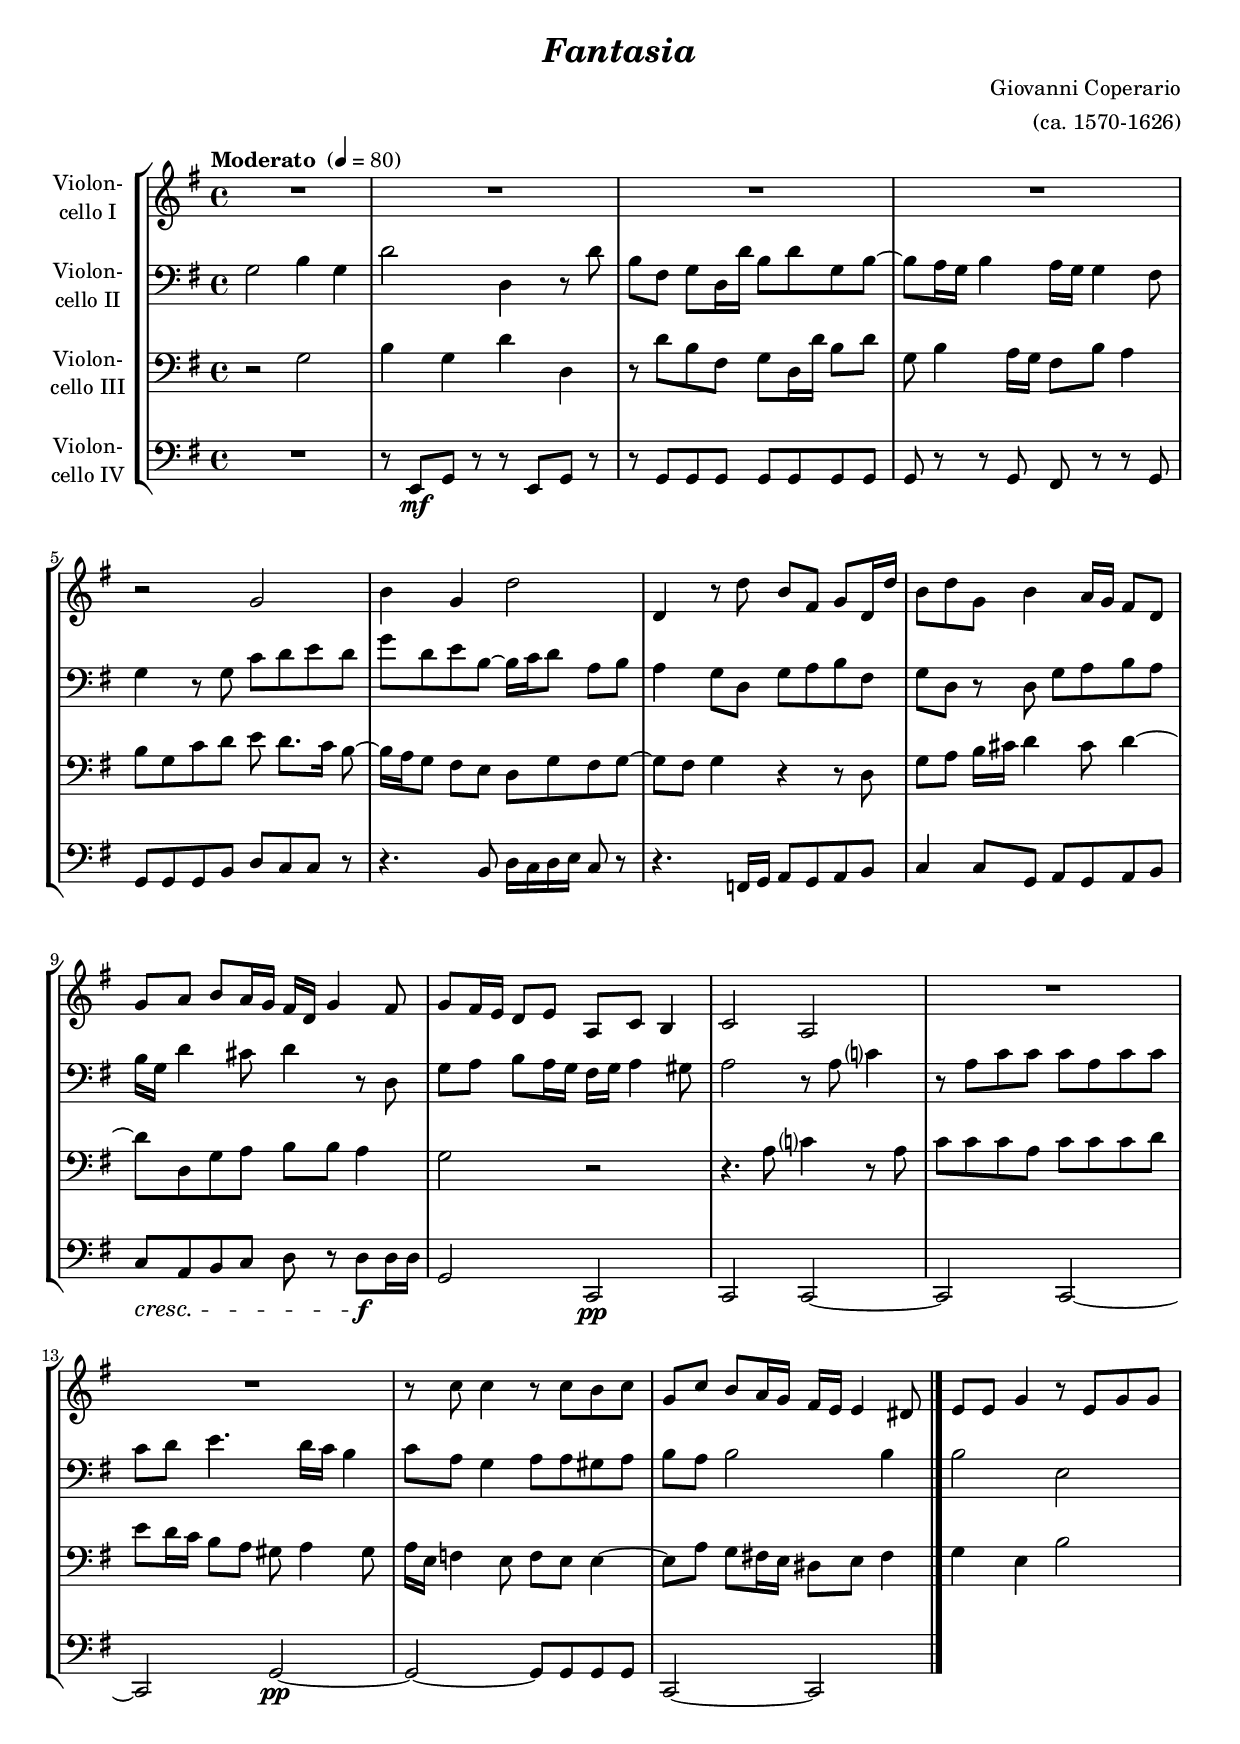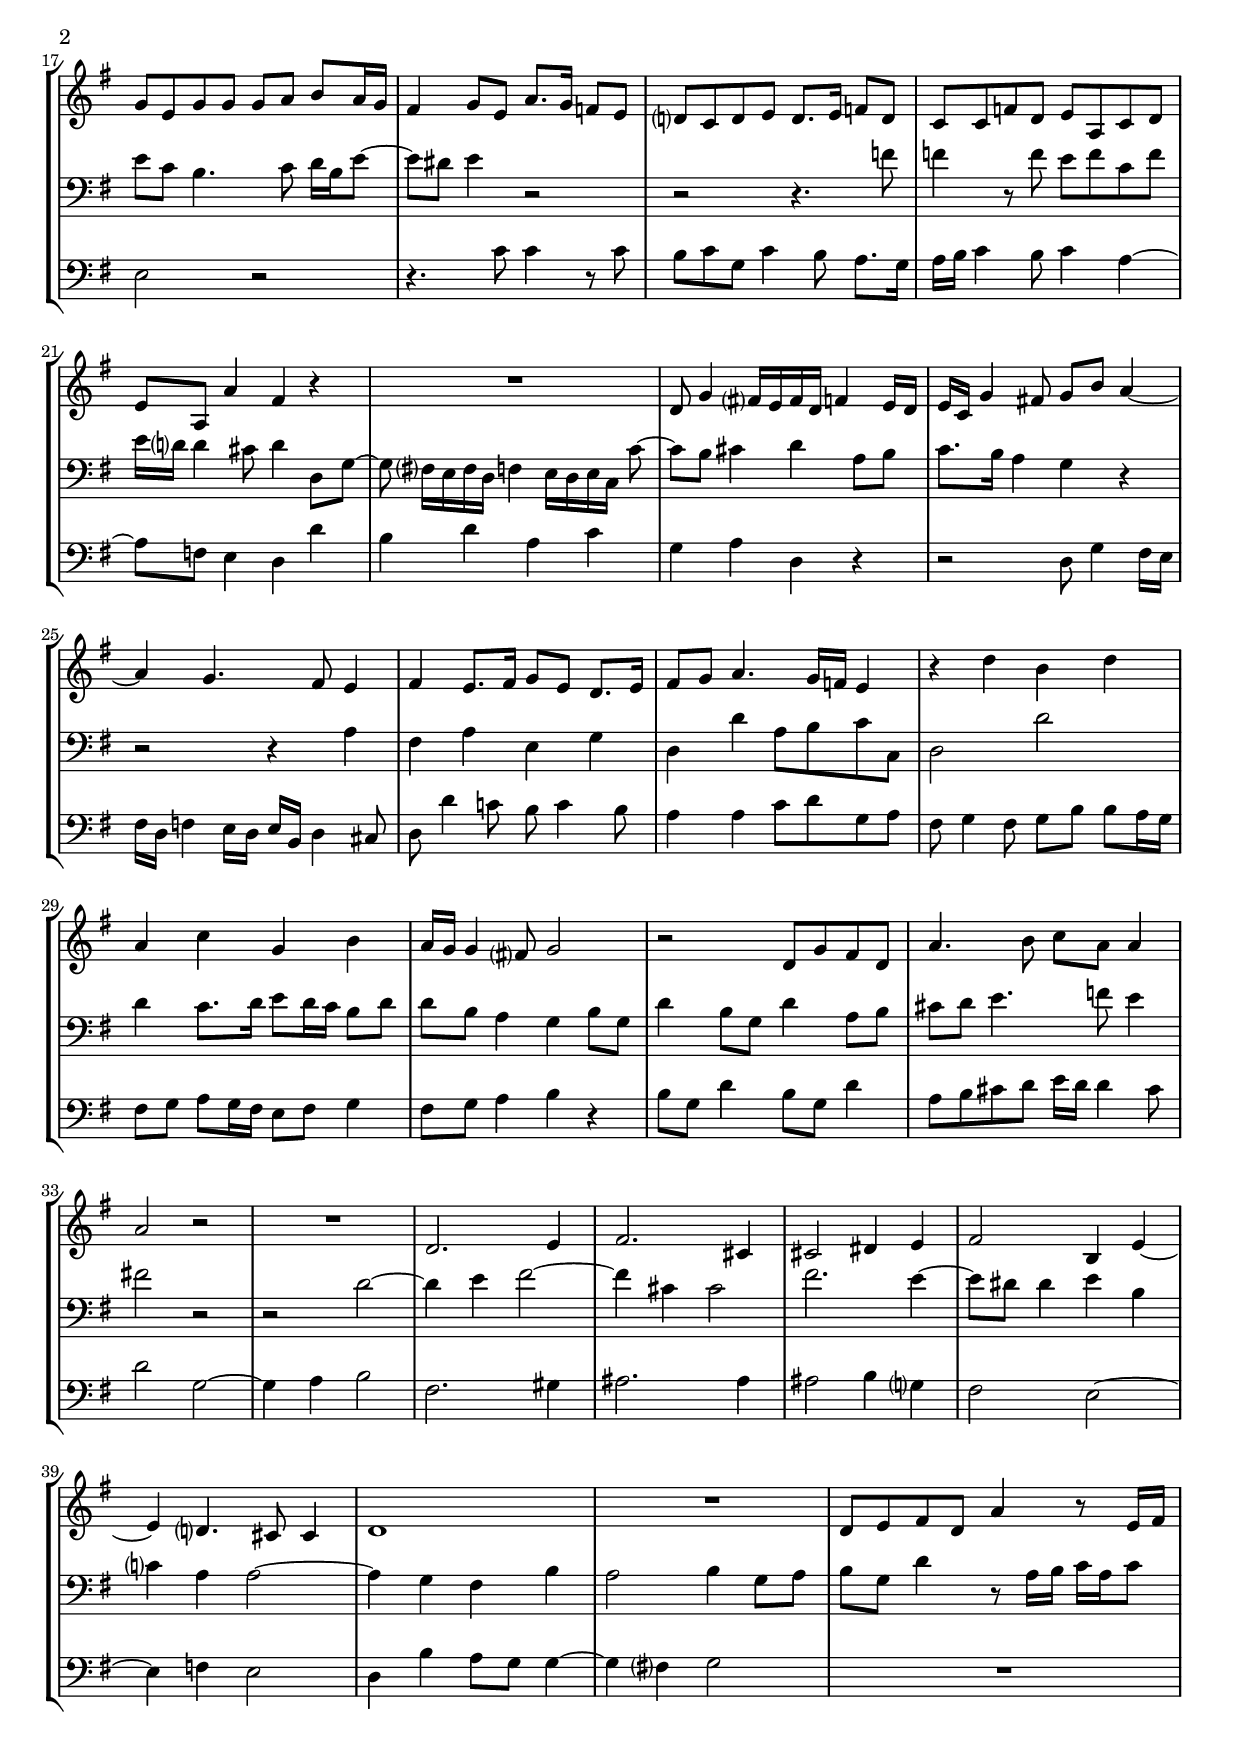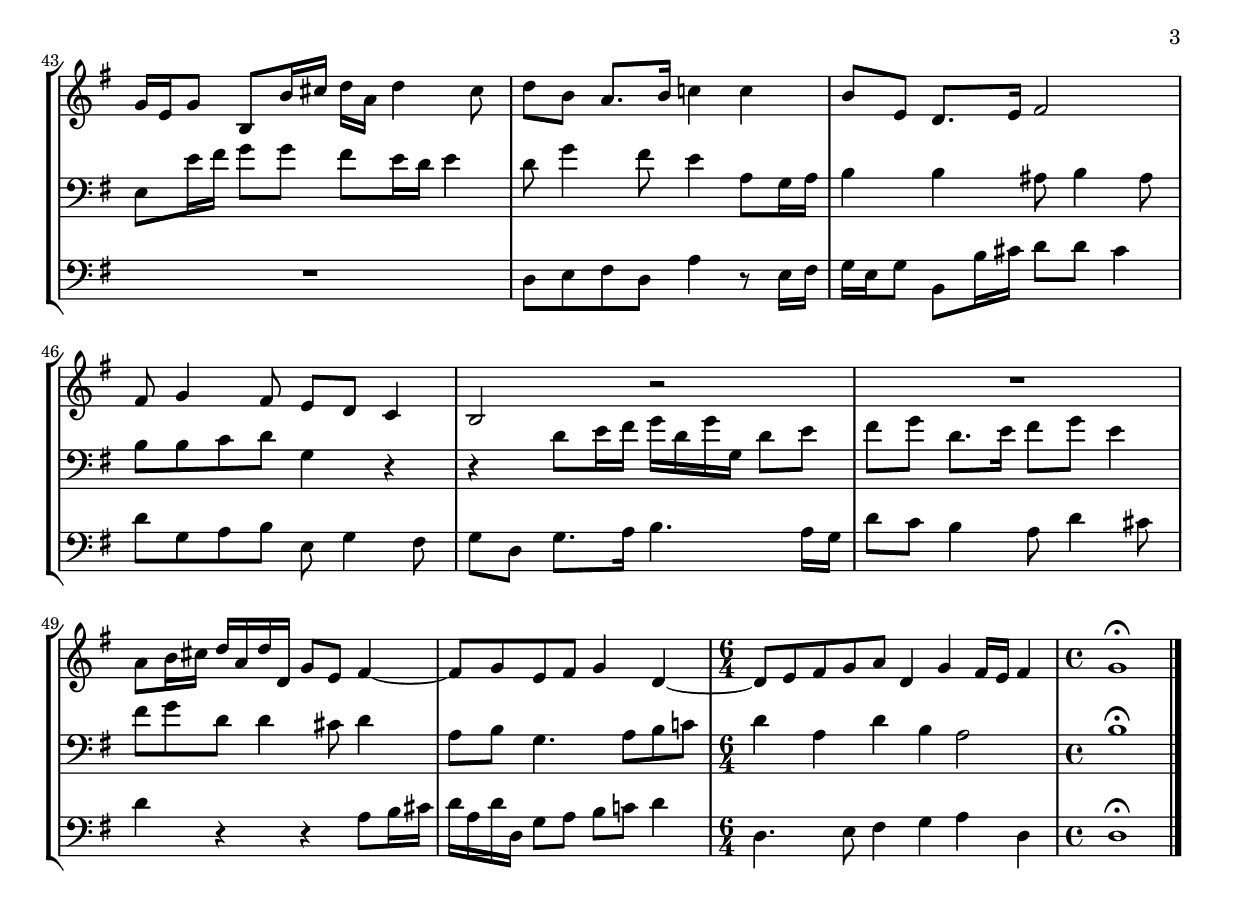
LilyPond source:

\version "2.18.2"
\include "deutsch.ly"
  
#(set-global-staff-size 18.5)

\header {
  title     = \markup \bold \italic "Fantasia"
  composer  = "Giovanni Coperario"
  arranger  = "(ca. 1570-1626)"
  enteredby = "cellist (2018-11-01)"
%  piece     = ""
}

voiceconsts = {
  \key c \major
  \time 4/4
  \clef "bass"
%  \numericTimeSignature
  \compressFullBarRests
  % Set default beaming for all staves
% \set Timing.beamExceptions = #'()
% \set Timing.baseMoment     = #(ly:make-moment 1 4)
% \set Timing.beatStructure  = #'(1 1 1)
  \tempo "Moderato " 4=80
}

micl = "clarinet"
mifl = "flute"
miob = "oboe"
mifh = "french horn"
misx = "tenor sax"
mist = "string ensemble 1"
miba = "cello"

va = \relative c'' {
  \voiceconsts
  \clef "treble"
  
  R1*4
  r2 c
  e4 c g'2

  g,4 r8 g' e h c g16 g'
  e8 g c, e4 d16 c h8 g
  c d e d16 c h g c4 h8
  c h16 a g8 a d, f e4
  f2 d

  R1*2
  r8 f' f4 r8 f e f
  c f e d16 c h a a4 gis8
  a a c4 r8 a c c
  c a c c c d e d16 c
  h4 c8 a d8. c16 b8 a

  g? f g a g8. a16 b8 g
  f f b g a d, f g
  a d, d'4 h r
  R1
  g8 c4 h?16[ a h g] b4 a16 g
  a f c'4 h!8 c e d4~

  d c4. h8 a4
  h a8. h16 c8 a g8. a16
  h8 c d4. c16 b a4
  r g' e g
  d f c e
  d16 c c4 h?8 c2

  r g8 c h g
  d'4. e8 f d d4
  d2 r
  R1
  g,2. a4
  h2. fis4
  fis2 gis4 a
  h2 e,4 a~
  a g?4. fis8 fis4

  g1
  R
  g8 a h g d'4 r8 a16 h
  c a c8 e, e'16 fis g d g4 fis8
  g e d8. e16 f!4 f
  e8 a, g8. a16 h2
  h8 c4 h8 a g f4

  e2 r
  R1
  d'8 e16 fis g d g g, c8 a h4~
  h8 c a h c4 g~ \time 6/4
  g8 a h c d g,4 c h16 a h4 \time 4/4
  c1\fermata \bar "|."
}

vb = \relative c' {
  \voiceconsts

  c2 e4 c
  g'2 g,4 r8 g'
  e h c g16 g' e8 g c, e~
  e d16 c e4 d16 c c4 h8
  c4 r8 c f g a g
  c g a e~ e16 f g8 d e

  d4 c8 g c d e h
  c g r g c d e d
  e16 c g'4 fis8 g4 r8 g,
  c d e d16 c h c d4 cis8
  d2 r8 d f?4
  r8 d f f f d f f

  f g a4. g16 f e4
  f8 d c4 d8 d cis d
  e d e2 e4
  e2 a,
  a'8 f e4. f8 g16 e a8~
  a gis a4 r2

  r r4. b8
  b4 r8 b a b f b
  a16 g? g4 fis8 g4 g,8 c~
  c h?16[ a h g] b4 a16[ g a f] f'8~
  f e fis4 g d8 e
  f8. e16 d4 c r

  r2 r4 d
  h d a c
  g g' d8 e f f,
  g2 g'
  g4 f8. g16 a8 g16 f e8 g
  g e d4 c e8 c

  g'4 e8 c g'4 d8 e
  fis g a4. b8 a4
  h!2 r
  r g~
  g4 a h2~
  h4 fis fis2
  h2. a4~
  a8 gis gis4 a e
  f? d d2~

  d4 c h e
  d2 e4 c8 d
  e c g'4 r8 d16 e f d f8
  a, a'16 h c8 c h a16 g a4
  g8 c4 h8 a4 d,8 c16 d
  e4 e dis8 e4 dis8
  e e f g c,4 r

  r g'8 a16 h c g c c, g'8 a
  h c g8. a16 h8 c a4
  h8 c g g4 fis8 g4
  d8 e c4. d8 e f! \time 6/4
  g4 d g e d2 \time 4/4
  e1\fermata \bar "|."
}

vc = \relative c' {
  \voiceconsts

  r2 c
  e4 c g' g,
  r8 g' e h c g16 g' e8 g
  c, e4 d16 c h8 e d4
  e8 c f g a g8.[ f16] e8~
  e16 d c8 h a g c h c~

  c h c4 r r8 g
  c d e16 fis g4 fis8 g4~
  g8 g, c d e e d4
  c2 r
  r4. d8 f?4 r8 d
  f f f d f f f g

  a g16 f e8 d cis d4 cis8
  d16 a b4 a8 b a a4~
  a8 d c h!16 a gis8 a h4
  c a e'2
  a, r
  r4. f'8 f4 r8 f

  e f c f4 e8 d8. c16
  d e f4 e8 f4 d~
  d8 b a4 g g'
  e g d f
  c d g, r
  r2 g8 c4 h16 a

  h g b4 a16 g a e g4 fis8
  g g'4 f!8 e f4 e8
  d4 d f8 g c, d
  h c4 h8 c e e d16 c
  h8 c d c16 h a8 h c4
  h8 c d4 e r

  e8 c g'4 e8 c g'4
  d8 e fis g a16 g g4 fis8
  g2 c,~
  c4 d e2
  h2. cis4
  dis2. dis4
  dis2 e4 c?
  h2 a~
  a4 b a2

  g4 e' d8 c c4~
  c h? c2
  R1*2
  g8 a h g d'4 r8 a16 h
  c a c8 e, e'16 fis g8 g fis4
  g8 c, d e a, c4 h8

  c g c8. d16 e4. d16 c
  g'8 f e4 d8 g4 fis8
  g4 r r d8 e16 fis
  g d g g, c8 d e f! g4 \time 6/4
  g,4. a8 h4 c d g, \time 4/4
  g1\fermata \bar "|."
}

\include "v4.ily"

music = \new StaffGroup <<
      \new Staff {
	\set Staff.midiInstrument = \miba
	\set Staff.instrumentName = \markup \center-column { "Violon-" "cello I" }
	\transpose c g, { \va }
      }

      \new Staff {
	\set Staff.midiInstrument = \miba
	\set Staff.instrumentName = \markup \center-column { "Violon-" "cello II" }
	\transpose c g, { \vb }
      }

      \new Staff {
	\set Staff.midiInstrument = \miba
	\set Staff.instrumentName = \markup \center-column { "Violon-" "cello III" }
	\transpose c g, { \vc }
      }

      \new Staff {
	\set Staff.midiInstrument = \miba
	\set Staff.instrumentName = \markup \center-column { "Violon-" "cello IV" }
	\transpose c g, { \vd }
      }
>>

\book {
  \score {
    \music
    \layout {}
  }

  \score {
    \unfoldRepeats \music

    \midi {
      \context {
        \Score
      }
    }
  }
}
